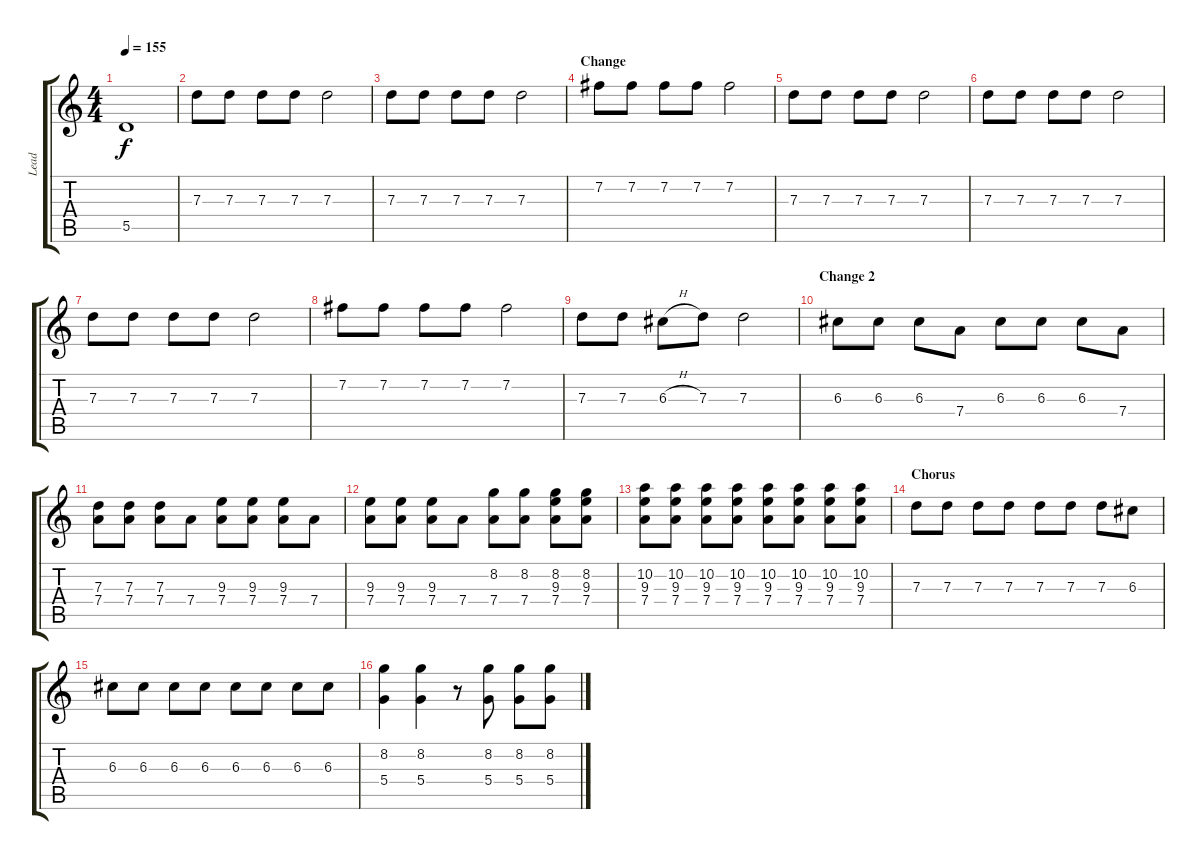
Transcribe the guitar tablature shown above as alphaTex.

\track ("Lead" "Lead") {instrument overdrivenguitar}
\staff {score tabs}
\tuning (E4 B3 G3 D3 A2 E2) {hide}
\ts (4 4)
\tempo 155
\clef g2
\ks c
5.5.1{dy f} |
7.3.8 7.3.8 7.3.8 7.3.8 7.3.2 |
7.3.8 7.3.8 7.3.8 7.3.8 7.3.2 |
\section ("" "Change")
7.2.8 7.2.8 7.2.8 7.2.8 7.2.2 |
7.3.8 7.3.8 7.3.8 7.3.8 7.3.2 |
7.3.8 7.3.8 7.3.8 7.3.8 7.3.2 |
7.3.8 7.3.8 7.3.8 7.3.8 7.3.2 |
7.2.8 7.2.8 7.2.8 7.2.8 7.2.2 |
7.3.8 7.3.8 6.3{h}.8 7.3.8 7.3.2 |
\section ("" "Change 2")
6.3.8 6.3.8 6.3.8 7.4.8 6.3.8 6.3.8 6.3.8 7.4.8 |
(7.3 7.4).8 (7.3 7.4).8 (7.3 7.4).8 7.4.8 (9.3 7.4).8 (9.3 7.4).8 (9.3 7.4).8 7.4.8 |
(9.3 7.4).8 (9.3 7.4).8 (9.3 7.4).8 7.4.8 (8.2 7.4).8 (8.2 7.4).8 (8.2 9.3 7.4).8 (8.2 9.3 7.4).8 |
(10.2 9.3 7.4).8 (10.2 9.3 7.4).8 (10.2 9.3 7.4).8 (10.2 9.3 7.4).8 (10.2 9.3 7.4).8 (10.2 9.3 7.4).8 (10.2 9.3 7.4).8 (10.2 9.3 7.4).8 |
\section ("" "Chorus")
7.3.8 7.3.8 7.3.8 7.3.8 7.3.8 7.3.8 7.3.8 6.3.8 |
6.3.8 6.3.8 6.3.8 6.3.8 6.3.8 6.3.8 6.3.8 6.3.8 |
(8.2 5.4).4 (8.2 5.4).4 r.8 (8.2 5.4).8 (8.2 5.4).8 (8.2 5.4).8
